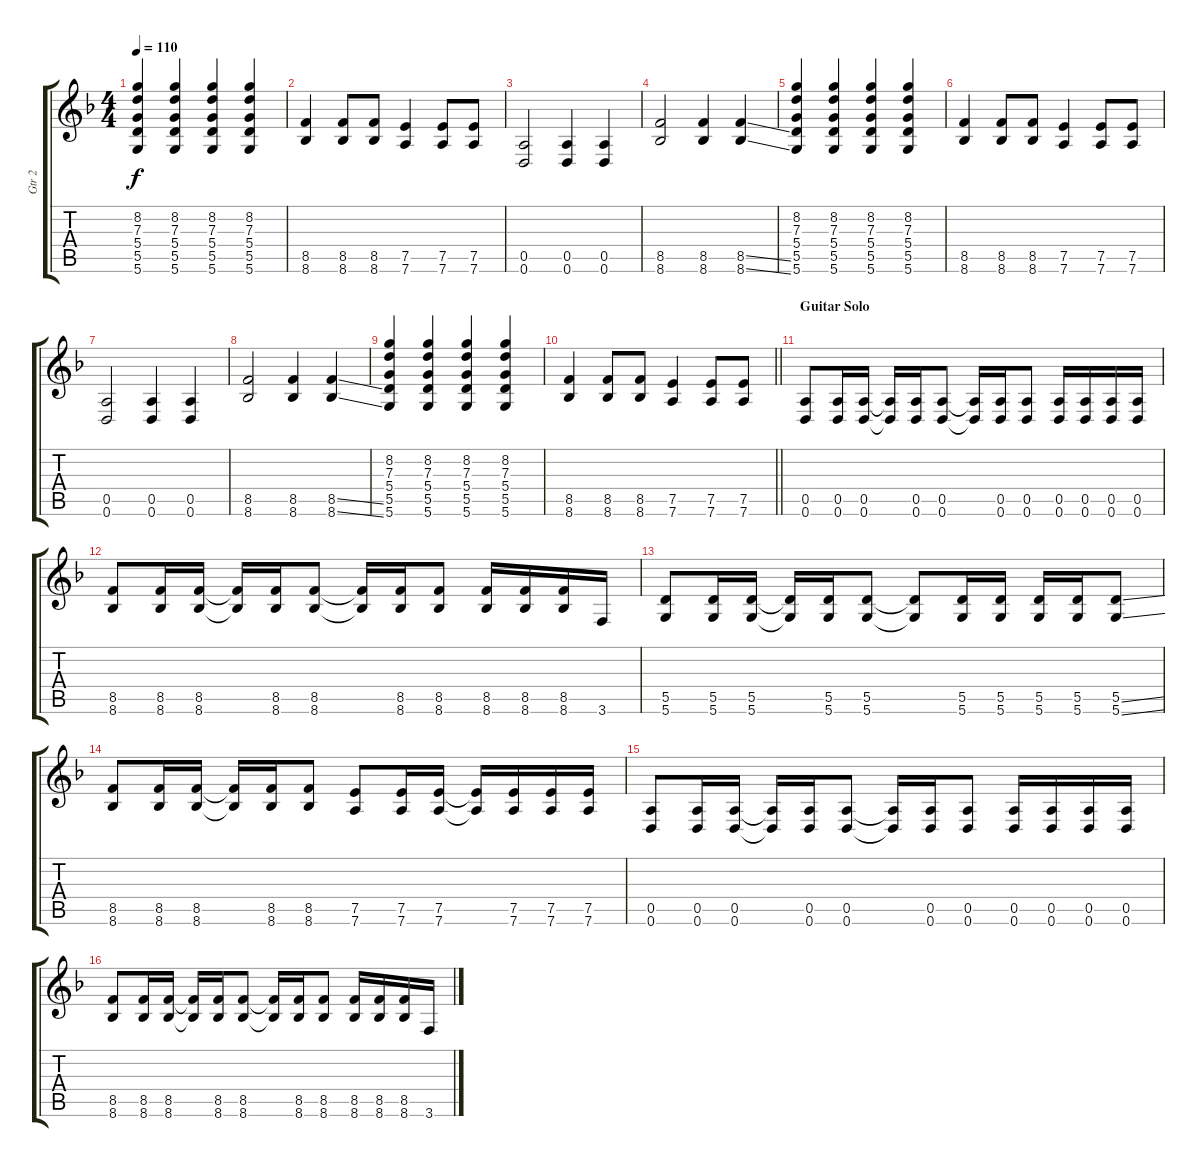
\track ("Gtr 2" "Gtr 2") {instrument distortionguitar}
\staff {score tabs}
\tuning (E4 B3 G3 D3 A2 D2) {hide}
\ts (4 4)
\tempo 110
\clef g2
\ks f
(8.2 7.3 5.4 5.5 5.6).4{dy f} (8.2 7.3 5.4 5.5 5.6).4 (8.2 7.3 5.4 5.5 5.6).4 (8.2 7.3 5.4 5.5 5.6).4 |
(8.5 8.6).4 (8.5 8.6).8 (8.5 8.6).8 (7.5 7.6).4 (7.5 7.6).8 (7.5 7.6).8 |
(0.5 0.6).2 (0.5 0.6).4 (0.5 0.6).4 |
(8.5 8.6).2 (8.5 8.6).4 (8.5{ss} 8.6{ss}).4 |
(8.2 7.3 5.4 5.5 5.6).4 (8.2 7.3 5.4 5.5 5.6).4 (8.2 7.3 5.4 5.5 5.6).4 (8.2 7.3 5.4 5.5 5.6).4 |
(8.5 8.6).4 (8.5 8.6).8 (8.5 8.6).8 (7.5 7.6).4 (7.5 7.6).8 (7.5 7.6).8 |
(0.5 0.6).2 (0.5 0.6).4 (0.5 0.6).4 |
(8.5 8.6).2 (8.5 8.6).4 (8.5{ss} 8.6{ss}).4 |
(8.2 7.3 5.4 5.5 5.6).4 (8.2 7.3 5.4 5.5 5.6).4 (8.2 7.3 5.4 5.5 5.6).4 (8.2 7.3 5.4 5.5 5.6).4 |
\barLineRight lightlight
(8.5 8.6).4 (8.5 8.6).8 (8.5 8.6).8 (7.5 7.6).4 (7.5 7.6).8 (7.5 7.6).8 |
\section ("" "Guitar Solo")
(0.5 0.6).8 (0.5 0.6).16 (0.5 0.6).16 (0.5{t} 0.6{t}).16 (0.5 0.6).16 (0.5 0.6).8 (0.5{t} 0.6{t}).16 (0.5 0.6).16 (0.5 0.6).8 (0.5 0.6).16 (0.5 0.6).16 (0.5 0.6).16 (0.5 0.6).16 |
(8.5 8.6).8 (8.5 8.6).16 (8.5 8.6).16 (8.5{t} 8.6{t}).16 (8.5 8.6).16 (8.5 8.6).8 (8.5{t} 8.6{t}).16 (8.5 8.6).16 (8.5 8.6).8 (8.5 8.6).16 (8.5 8.6).16 (8.5 8.6).16 3.6.16 |
(5.5 5.6).8 (5.5 5.6).16 (5.5 5.6).16 (5.5{t} 5.6{t}).16 (5.5 5.6).16 (5.5 5.6).8 (5.5{t} 5.6{t}).8 (5.5 5.6).16 (5.5 5.6).16 (5.5 5.6).16 (5.5 5.6).16 (5.5{ss} 5.6{ss}).8 |
(8.5 8.6).8 (8.5 8.6).16 (8.5 8.6).16 (8.5{t} 8.6{t}).16 (8.5 8.6).16 (8.5 8.6).8 (7.5 7.6).8 (7.5 7.6).16 (7.5 7.6).16 (7.5{t} 7.6{t}).16 (7.5 7.6).16 (7.5 7.6).16 (7.5 7.6).16 |
(0.5 0.6).8 (0.5 0.6).16 (0.5 0.6).16 (0.5{t} 0.6{t}).16 (0.5 0.6).16 (0.5 0.6).8 (0.5{t} 0.6{t}).16 (0.5 0.6).16 (0.5 0.6).8 (0.5 0.6).16 (0.5 0.6).16 (0.5 0.6).16 (0.5 0.6).16 |
(8.5 8.6).8 (8.5 8.6).16 (8.5 8.6).16 (8.5{t} 8.6{t}).16 (8.5 8.6).16 (8.5 8.6).8 (8.5{t} 8.6{t}).16 (8.5 8.6).16 (8.5 8.6).8 (8.5 8.6).16 (8.5 8.6).16 (8.5 8.6).16 3.6.16
